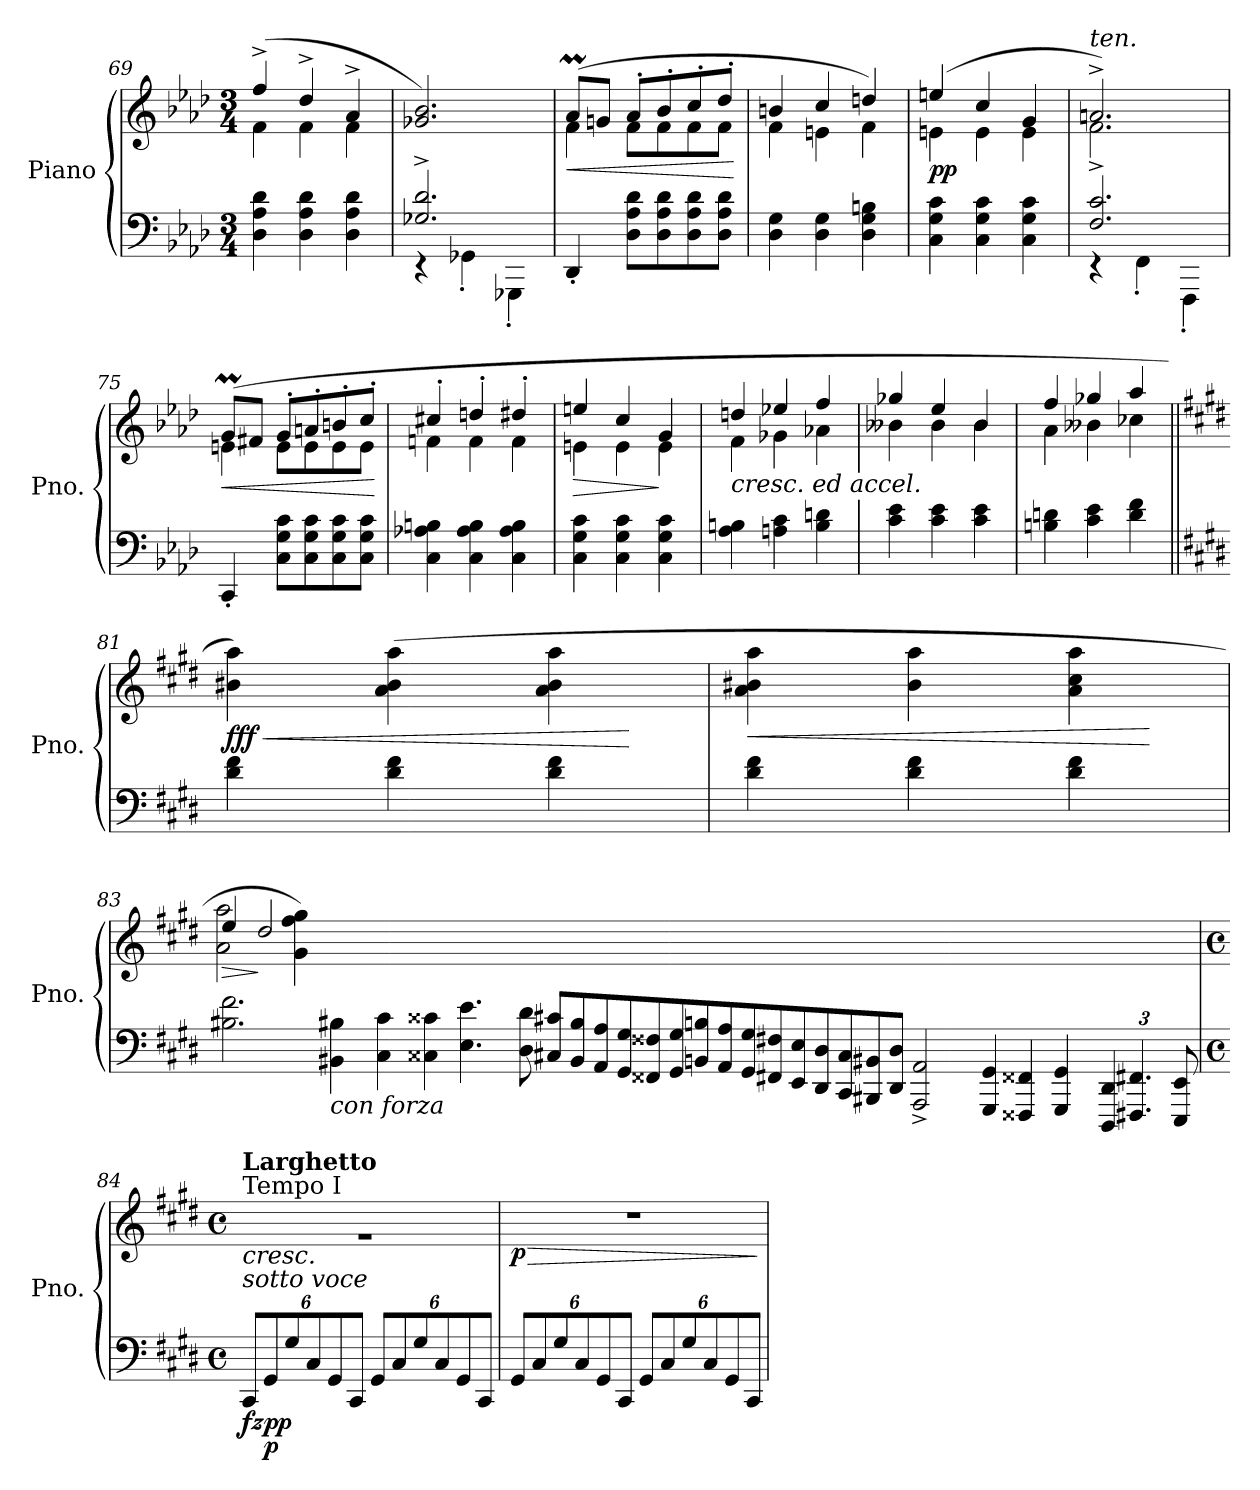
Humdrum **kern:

**kern	**kern	**dynam
*part1	*part1	*part1
*staff2	*staff1	*staff1/2
*I"Piano	*	*
*I'Pno.	*	*
*clefF4	*clefG2	*
*k[b-e-a-d-]	*k[b-e-a-d-]	*
*M3/4	*M3/4	*
=69	=69	=69
*	*^	*
4D-\ 4A-\ 4d-\	(4ff^/	4f\	.
4D-\ 4A-\ 4d-\	4dd-^/	4f\	.
4D-\ 4A-\ 4d-\	4a-^/	4f\	.
=70	=70	=70	=70
*^	*	*	*
!	!	!LO:TX:a:i:t=ten.	!	!
*	*	*v	*v	*
2.G-X/^ 2.d-/^	4r	2.g-X/ 2.b-/)	.
.	4GG-X'\	.	.
.	4GGG-X'\	.	.
!!LO:LB:g=z
=71	=71	=71	=71
!	!	!	!LO:HP:b
*v	*v	*^	*
4DD-'/	(8a-M/L	4f\	<
.	8gn/J	.	.
8D-\ 8A-\ 8d-\L	8a-'/L	8f\L	.
8D-\ 8A-\ 8d-\	8b-'/	8f\	.
8D-\ 8A-\ 8d-\	8cc'/	8f\	.
8D-\ 8A-\ 8d-\J	8dd-'/J	8f\J	.
*	*v	*v	*
.	.	[
=72	=72	=72
*	*^	*
4D-\ 4G\	4bn/	4f\	.
4D-\ 4G\	4cc/	4en\	.
4D-\ 4G\ 4Bn\	4ddn/)	4f\	.
=73	=73	=73	=73
!	!	!	!LO:DY:b
4C\ 4G\ 4c\	(4een/	4en\	pp
4C\ 4G\ 4c\	4cc/	4e\	.
4C\ 4G\ 4c\	4g/	4e\	.
=74	=74	=74	=74
*^	*	*	*
!	!	!LO:TX:a:i:t=ten.	!	!
2.F/^ 2.c/^	4r	2.an^/)	2.f\	.
.	4FF'\	.	.	.
.	4FFF'\	.	.	.
=75	=75	=75	=75	=75
!	!	!	!	!LO:HP:b
*v	*v	*	*	*
4CC'/	(8gm/L	4en\	<
.	8f#X/J	.	.
8C\ 8G\ 8c\L	8g'/L	8e\L	.
8C\ 8G\ 8c\	8an'/	8e\	.
8C\ 8G\ 8c\	8bn'/	8e\	.
8C\ 8G\ 8c\J	8cc'/J	8e\J	.
*	*v	*v	*
.	.	[
=76	=76	=76
*	*^	*
4C\ 4A-X\ 4Bn\	4cc#X'/	4fn\	.
4C\ 4A-\ 4B\	4ddn'/	4f\	.
4C\ 4A-\ 4B\	4dd#X'/	4f\	.
!!LO:LB:g=z	!!
=77	=77	=77	=77
!	!	!	!LO:HP:b
4C\ 4G\ 4c\	4een/	4en\	>
4C\ 4G\ 4c\	4cc/	4e\	.
4C\ 4G\ 4c\	4g/	4e\	]
=78	=78	=78	=78
!LO:TX:a:t=<i>cresc. ed accel.</i>	!	!	!
4A-\ 4Bn\	4ddn/	4f\	.
4An\ 4c\	4ee-X/	4g-X\	.
4B\ 4dn\	4ff/	4a-X\	.
=79	=79	=79	=79
4c\ 4e-\	4gg-X/	4b--X\	.
4c\ 4e-\	4ee-/	4b--\	.
4c\ 4e-\	4b--/	4b--\	.
=80	=80	=80	=80
4Bn\ 4dn\	4ff/	4a-\	.
4c\ 4e-\	4gg-X/	4b--X\	.
4d\ 4f\	4aa-/	4cc-X\	.
*	*v	*v	*
=81||	=81||	=81||
*k[f#c#g#d#]	*k[f#c#g#d#]	*
*	*MM152	*
*	*^	*
!	!	!	!LO:HP:b
!	!	!	!LO:DY:n=1:b
*	*v	*v	*
4d#\ 4f#\	4b#X\ 4aa\)	< fff
*	*MM144	*
4d#\ 4f#\	(4a\ 4b#\ 4aa\	.
*	*MM136	*
4d#\ 4f#\	4a\ 4b#\ 4aa\	.
.	.	[
=82	=82	=82
*	*MM128	*
!	!	!LO:HP:b
4d#\ 4f#\	4a\ 4b#X\ 4aa\	<
*	*MM120	*
4d#\ 4f#\	4b#\ 4aa\	.
*	*MM112	*
4d#\ 4f#\	4a\ 4cc#\ 4aa\	.
.	.	[
!!LO:LB:g=z
=83	=83	=83
*	*MM104	*
!	!	!LO:HP:b
*	*^	*
2.B#X\ 2.f#\	4ee/	2a\ 2aa\	>
*	*MM96	*	*
.	2dd#/	.	]
.	.	4g#\ 4ff#\ 4gg#\)	.
*	*MM80	*	*
!LO:TX:b:i:t=con forza	!	!	!
4BB#X\ 4B#X\	8r;<yy	4ryy	.
.	4ryy	.	.
4C#\ 4c#\	.	1ryy	.
.	2ryy	.	.
4C##X\ 4c##X\	.	.	.
4.E\ 4.e\	.	.	.
.	00ryy	.	.
8D#\ 8d#\	.	.	.
*	*MM152	*	*
8C#X/ 8c#X/L	.	0ryy	.
8BB#/ 8B#/	.	.	.
8AA/ 8A/	.	.	.
8GG#/ 8G#/	.	.	.
8FF##X/ 8F##X/	.	.	.
8GG#/ 8G#/	.	.	.
8BBn/ 8Bn/	.	.	.
8AA/ 8A/	.	.	.
8GG#/ 8G#/	.	.	.
8FF#X/ 8F#X/	.	.	.
8EE/ 8E/	.	.	.
8DD#/ 8D#/	.	.	.
8CC#/ 8C#/	.	.	.
8BBB#X/ 8BB#X/	.	.	.
8DD#/ 8D#/J	.	.	.
2AAA/^ 2AA/^	.	.	.
.	.	1ryy	.
4GGG#/ 4GG#/	.	.	.
4FFF##X/ 4FF##X/	.	.	.
4GGG#/ 4GG#/	.	.	.
.	.	2ryy	.
*Xbrackettup	*	*	*
6DDD#/ 6DD#/	.	.	.
6.FFF#X/ 6.FF#X/	.	.	.
.	.	8ryy	.
12EEE/ 12EE/	.	.	.
*	*v	*v	*
!!LO:PB:g=z
=84	=84	=84
*M4/4	*M4/4	*
*met(c)	*met(c)	*
*	*MM84	*
!	!LO:TX:b:i:t=sotto voce	!
!	!LO:TX:a:t=Tempo I	!
!	!LO:TX:a:B:t=Larghetto	!
!	!	!LO:HP:b
!	!	!LO:DY:n=1:b=2
!	!	!LO:DY:n=2:b
12CC#/L	1rg	< fz pp
!	!	!LO:DY:n=3:b=2
12GG#/	.	p
12G#/	.	.
12C#/	.	.
12GG#/	.	.
12CC#/J	.	.
12GG#/L	.	.
12C#/	.	.
12G#/	.	.
12C#/	.	.
12GG#/	.	.
12CC#/J	.	.
.	.	[
=85	=85	=85
!	!	!LO:HP:b
!	!	!LO:DY:n=1:b
12GG#/L	1r	> p
12C#/	.	.
12G#/	.	.
12C#/	.	.
12GG#/	.	.
12CC#/J	.	.
12GG#/L	.	.
12C#/	.	.
12G#/	.	.
12C#/	.	.
12GG#/	.	.
12CC#/J	.	.
.	.	]
=	=	=
*-	*-	*-
